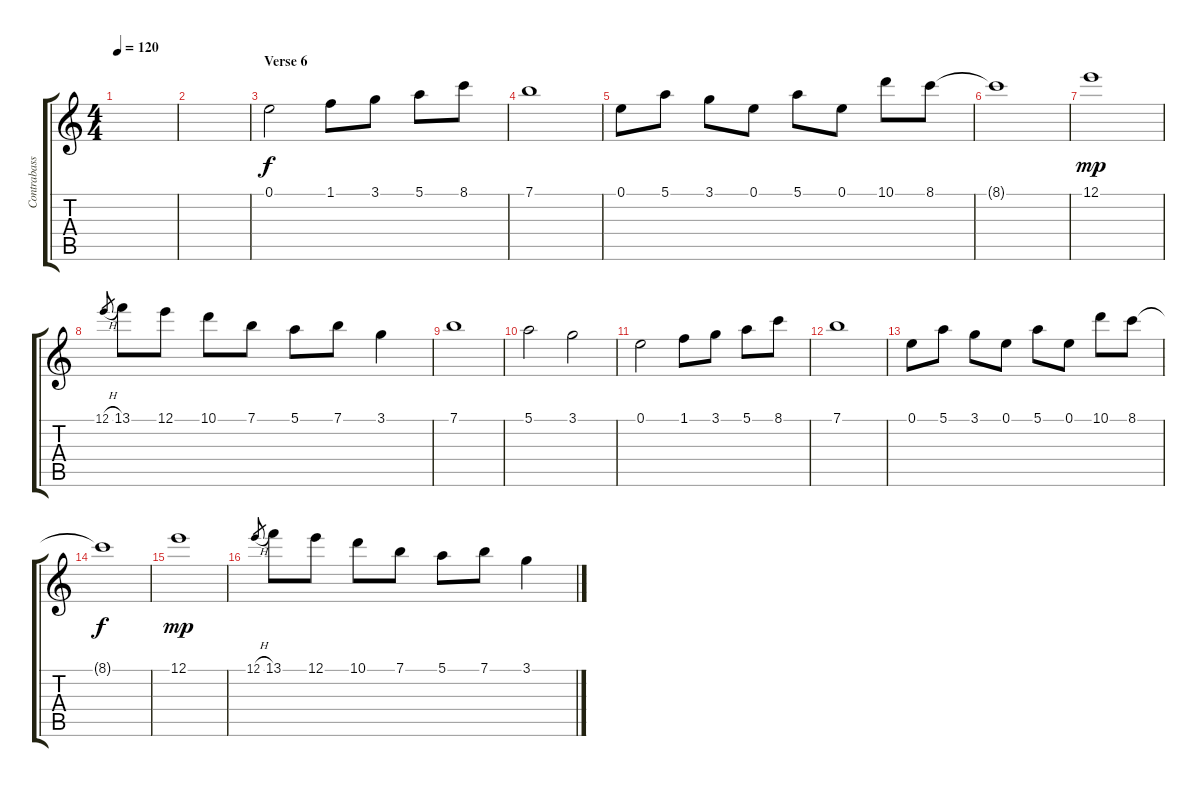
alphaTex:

\track ("Contrabass" "Contrabass") {instrument contrabass}
\staff {score tabs}
\tuning (E4 B3 G3 D3 A2 E2) {hide}
\ts (4 4)
\tempo 120
\clef g2
\ks c
|
|
\section ("" "Verse 6")
0.1.2 1.1.8 3.1.8 5.1.8 8.1.8 |
7.1.1 |
0.1.8 5.1.8 3.1.8 0.1.8 5.1.8 0.1.8 10.1.8 8.1.8 |
8.1{t}.1{dy f} |
12.1.1{dy mp} |
12.1{h}.8{gr} 13.1.8 12.1.8 10.1.8 7.1.8 5.1.8 7.1.8 3.1.4 |
7.1.1 |
5.1.2 3.1.2 |
0.1.2 1.1.8 3.1.8 5.1.8 8.1.8 |
7.1.1 |
0.1.8 5.1.8 3.1.8 0.1.8 5.1.8 0.1.8 10.1.8 8.1.8 |
8.1{t}.1{dy f} |
12.1.1{dy mp} |
12.1{h}.8{gr} 13.1.8 12.1.8 10.1.8 7.1.8 5.1.8 7.1.8 3.1.4
